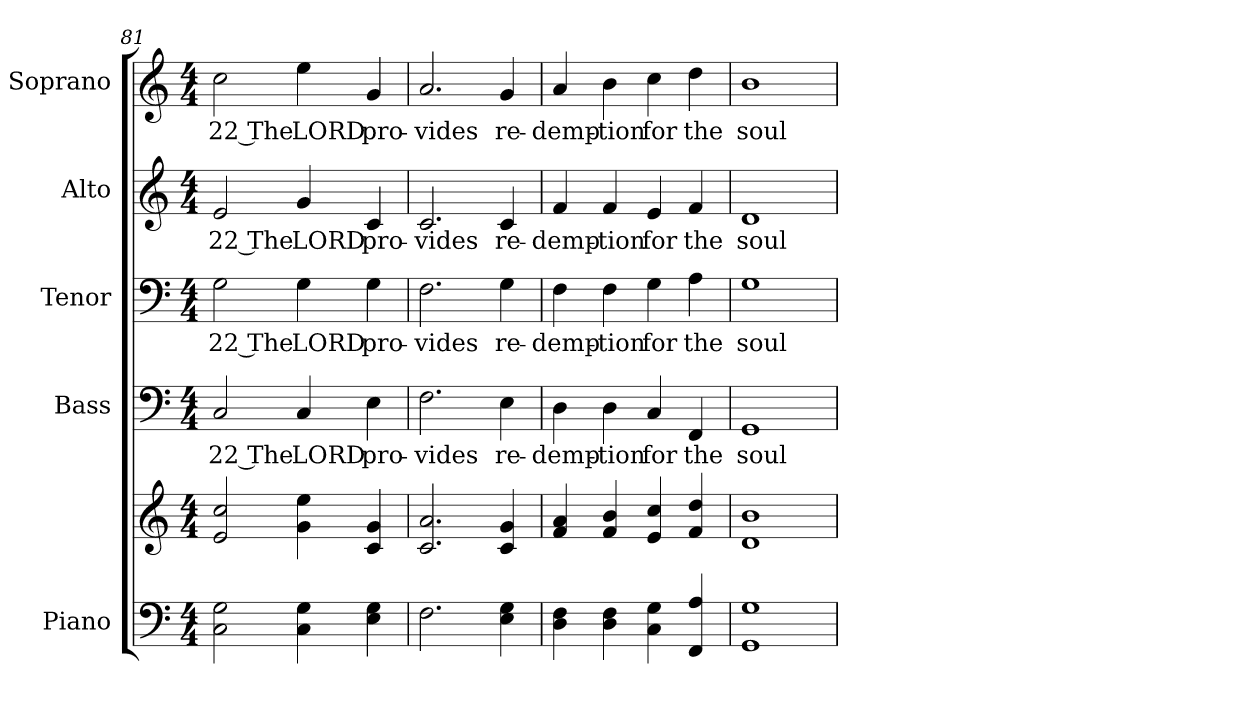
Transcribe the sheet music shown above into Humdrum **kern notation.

**kern	**kern	**kern	**text	**kern	**text	**kern	**text	**kern	**text
*part5	*part5	*part4	*part4	*part3	*part3	*part2	*part2	*part1	*part1
*staff6	*staff5	*staff4	*staff4	*staff3	*staff3	*staff2	*staff2	*staff1	*staff1
*I"Piano	*	*I"Bass	*	*I"Tenor	*	*I"Alto	*	*I"Soprano	*
*I'Pno.	*	*I'B.	*	*I'T.	*	*I'A.	*	*I'S.	*
!!LO:PB:g=z
*clefF4	*clefG2	*clefF4	*	*clefF4	*	*clefG2	*	*clefG2	*
*k[]	*k[]	*k[]	*	*k[]	*	*k[]	*	*k[]	*
*C:	*C:	*C:	*	*C:	*	*C:	*	*C:	*
*M4/4	*M4/4	*M4/4	*	*M4/4	*	*M4/4	*	*M4/4	*
=81	=81	=81	=81	=81	=81	=81	=81	=81	=81
!	!	!	!LO:LY:b:color=#000000	!	!	!	!	!	!
!	!	!	!	!	!LO:LY:b:color=#000000	!	!	!	!
!	!	!	!	!	!	!	!LO:LY:b:color=#000000	!	!
!	!	!	!	!	!	!	!	!	!LO:LY:b:color=#000000
2Ci\ 2Gi	2ei/ 2cci	2Ci/	22 The	2Gi\	22 The	2ei/	22 The	2cci\	22 The
!	!	!	!LO:LY:b:color=#000000	!	!	!	!	!	!
!	!	!	!	!	!LO:LY:b:color=#000000	!	!	!	!
!	!	!	!	!	!	!	!LO:LY:b:color=#000000	!	!
!	!	!	!	!	!	!	!	!	!LO:LY:b:color=#000000
4Ci\ 4Gi	4gi\ 4eei	4Ci/	LORD	4Gi\	LORD	4gi/	LORD	4eei\	LORD
!	!	!	!LO:LY:b:color=#000000	!	!	!	!	!	!
!	!	!	!	!	!LO:LY:b:color=#000000	!	!	!	!
!	!	!	!	!	!	!	!LO:LY:b:color=#000000	!	!
!	!	!	!	!	!	!	!	!	!LO:LY:b:color=#000000
4Ei\ 4Gi	4ci/ 4gi	4Ei\	pro-	4Gi\	pro-	4ci/	pro-	4gi/	pro-
=82	=82	=82	=82	=82	=82	=82	=82	=82	=82
!	!	!	!LO:LY:b:color=#000000	!	!	!	!	!	!
!	!	!	!	!	!LO:LY:b:color=#000000	!	!	!	!
!	!	!	!	!	!	!	!LO:LY:b:color=#000000	!	!
!	!	!	!	!	!	!	!	!	!LO:LY:b:color=#000000
2.Fi\	2.ci/ 2.ai	2.Fi\	-vides	2.Fi\	-vides	2.ci/	-vides	2.ai/	-vides
!	!	!	!LO:LY:b:color=#000000	!	!	!	!	!	!
!	!	!	!	!	!LO:LY:b:color=#000000	!	!	!	!
!	!	!	!	!	!	!	!LO:LY:b:color=#000000	!	!
!	!	!	!	!	!	!	!	!	!LO:LY:b:color=#000000
4Ei\ 4Gi	4ci/ 4gi	4Ei\	re-	4Gi\	re-	4ci/	re-	4gi/	re-
=83	=83	=83	=83	=83	=83	=83	=83	=83	=83
!	!	!	!LO:LY:b:color=#000000	!	!	!	!	!	!
!	!	!	!	!	!LO:LY:b:color=#000000	!	!	!	!
!	!	!	!	!	!	!	!LO:LY:b:color=#000000	!	!
!	!	!	!	!	!	!	!	!	!LO:LY:b:color=#000000
4Di\ 4Fi	4fi/ 4ai	4Di\	-demp-	4Fi\	-demp-	4fi/	-demp-	4ai/	-demp-
!	!	!	!LO:LY:b:color=#000000	!	!	!	!	!	!
!	!	!	!	!	!LO:LY:b:color=#000000	!	!	!	!
!	!	!	!	!	!	!	!LO:LY:b:color=#000000	!	!
!	!	!	!	!	!	!	!	!	!LO:LY:b:color=#000000
4Di\ 4Fi	4fi/ 4bi	4Di\	-tion	4Fi\	-tion	4fi/	-tion	4bi\	-tion
!	!	!	!LO:LY:b:color=#000000	!	!	!	!	!	!
!	!	!	!	!	!LO:LY:b:color=#000000	!	!	!	!
!	!	!	!	!	!	!	!LO:LY:b:color=#000000	!	!
!	!	!	!	!	!	!	!	!	!LO:LY:b:color=#000000
4Ci\ 4Gi	4ei/ 4cci	4Ci/	for	4Gi\	for	4ei/	for	4cci\	for
!	!	!	!LO:LY:b:color=#000000	!	!	!	!	!	!
!	!	!	!	!	!LO:LY:b:color=#000000	!	!	!	!
!	!	!	!	!	!	!	!LO:LY:b:color=#000000	!	!
!	!	!	!	!	!	!	!	!	!LO:LY:b:color=#000000
4FFi/ 4Ai	4fi/ 4ddi	4FFi/	the	4Ai\	the	4fi/	the	4ddi\	the
=84	=84	=84	=84	=84	=84	=84	=84	=84	=84
!	!	!	!LO:LY:b:color=#000000	!	!	!	!	!	!
!	!	!	!	!	!LO:LY:b:color=#000000	!	!	!	!
!	!	!	!	!	!	!	!LO:LY:b:color=#000000	!	!
!	!	!	!	!	!	!	!	!	!LO:LY:b:color=#000000
1GGi 1Gi	1di 1bi	1GGi	soul	1Gi	soul	1di	soul	1bi	soul
=	=	=	=	=	=	=	=	=	=
*-	*-	*-	*-	*-	*-	*-	*-	*-	*-
